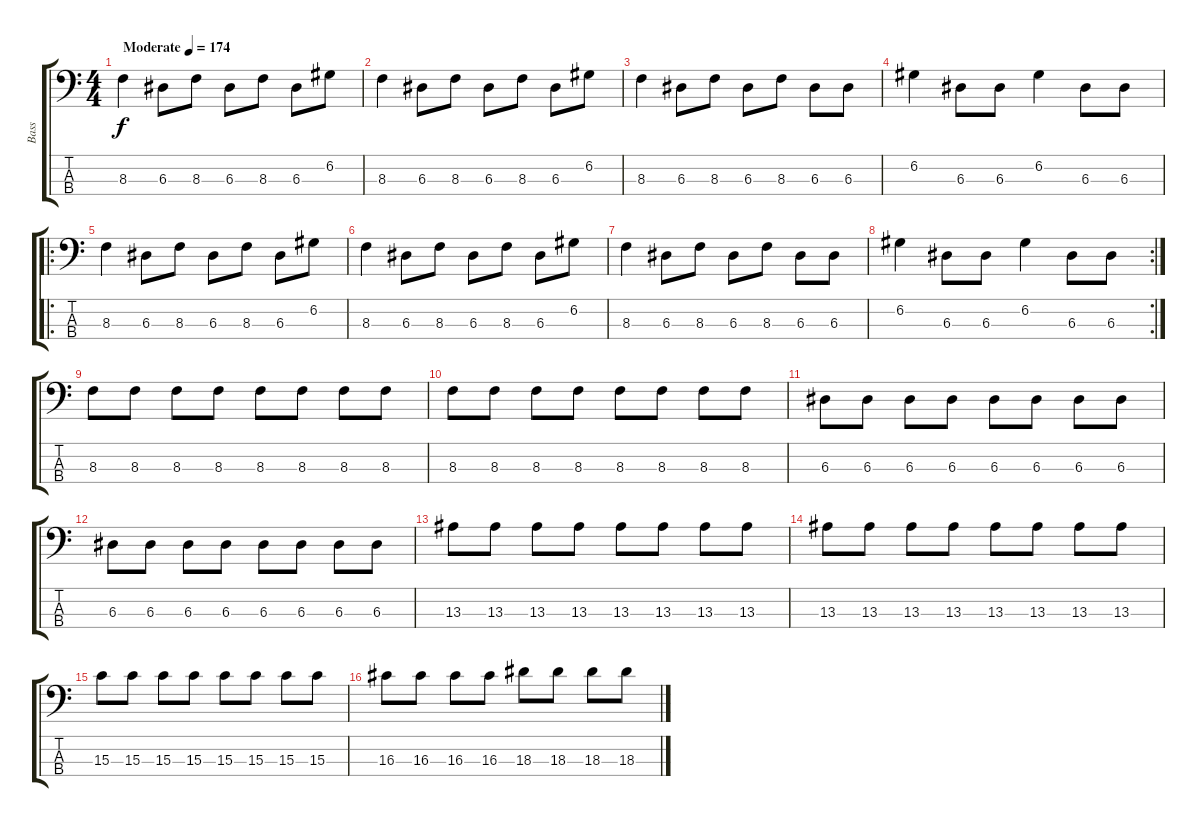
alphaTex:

\track ("Bass" "Bass") {instrument electricbassfinger}
\staff {score tabs}
\tuning (G2 D2 A1 E1) {hide}
\ts (4 4)
\tempo (174 "Moderate")
\clef f4
\ks c
8.3.4{dy f instrument electricbassfinger} 6.3.8 8.3.8 6.3.8 8.3.8 6.3.8 6.2.8 |
8.3.4 6.3.8 8.3.8 6.3.8 8.3.8 6.3.8 6.2.8 |
8.3.4 6.3.8 8.3.8 6.3.8 8.3.8 6.3.8 6.3.8 |
6.2.4 6.3.8 6.3.8 6.2.4 6.3.8 6.3.8 |
\ro
8.3.4 6.3.8 8.3.8 6.3.8 8.3.8 6.3.8 6.2.8 |
8.3.4 6.3.8 8.3.8 6.3.8 8.3.8 6.3.8 6.2.8 |
8.3.4 6.3.8 8.3.8 6.3.8 8.3.8 6.3.8 6.3.8 |
\rc 2
6.2.4 6.3.8 6.3.8 6.2.4 6.3.8 6.3.8 |
8.3.8 8.3.8 8.3.8 8.3.8 8.3.8 8.3.8 8.3.8 8.3.8 |
8.3.8 8.3.8 8.3.8 8.3.8 8.3.8 8.3.8 8.3.8 8.3.8 |
6.3.8 6.3.8 6.3.8 6.3.8 6.3.8 6.3.8 6.3.8 6.3.8 |
6.3.8 6.3.8 6.3.8 6.3.8 6.3.8 6.3.8 6.3.8 6.3.8 |
13.3.8 13.3.8 13.3.8 13.3.8 13.3.8 13.3.8 13.3.8 13.3.8 |
13.3.8 13.3.8 13.3.8 13.3.8 13.3.8 13.3.8 13.3.8 13.3.8 |
15.3.8 15.3.8 15.3.8 15.3.8 15.3.8 15.3.8 15.3.8 15.3.8 |
16.3.8 16.3.8 16.3.8 16.3.8 18.3.8 18.3.8 18.3.8 18.3.8
